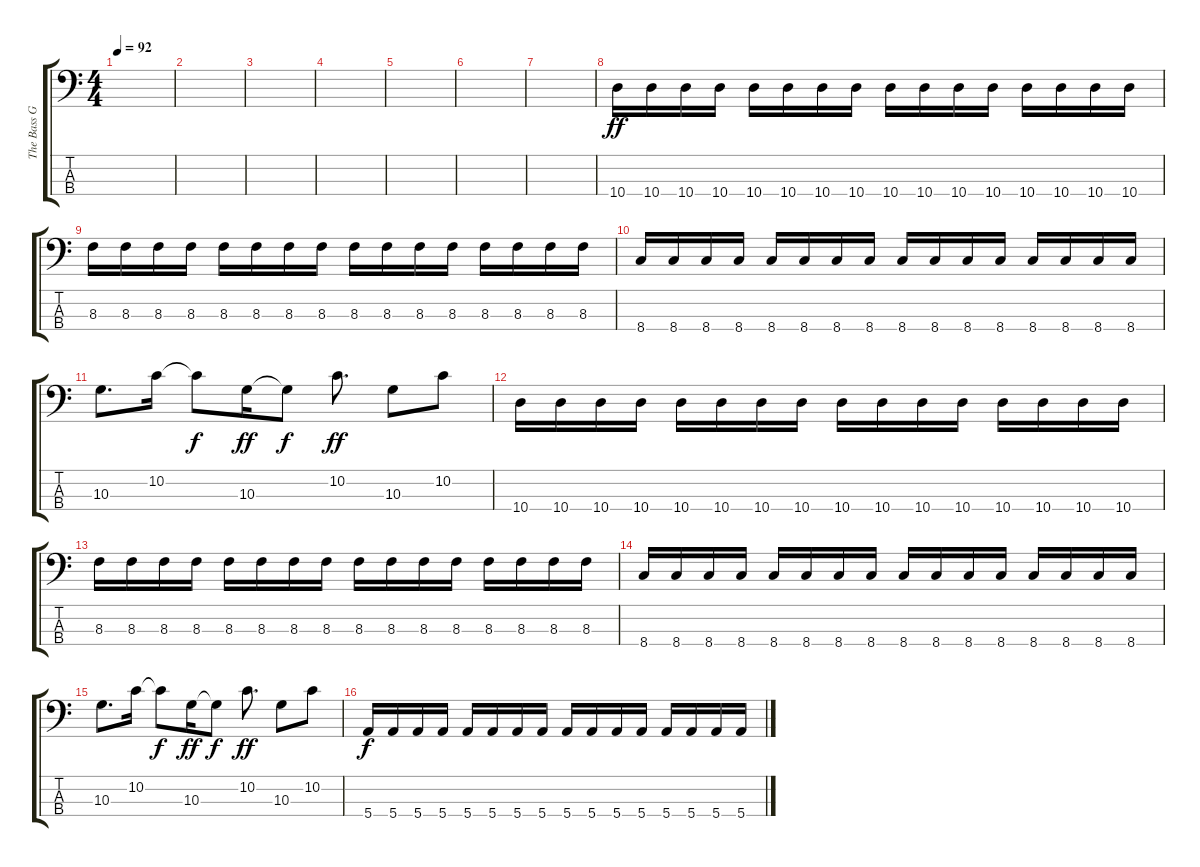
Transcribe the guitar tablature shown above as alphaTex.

\track ("The Bass Guitar" "The Bass G") {instrument electricbasspick}
\staff {score tabs}
\tuning (G2 D2 A1 E1) {hide}
\ts (4 4)
\tempo 92
\clef f4
\ks c
|
|
|
|
|
|
|
10.4.16{dy ff volume 11} 10.4.16 10.4.16 10.4.16 10.4.16 10.4.16 10.4.16 10.4.16 10.4.16 10.4.16 10.4.16 10.4.16 10.4.16 10.4.16 10.4.16 10.4.16 |
8.3.16 8.3.16 8.3.16 8.3.16 8.3.16 8.3.16 8.3.16 8.3.16 8.3.16 8.3.16 8.3.16 8.3.16 8.3.16 8.3.16 8.3.16 8.3.16 |
8.4.16 8.4.16 8.4.16 8.4.16 8.4.16 8.4.16 8.4.16 8.4.16 8.4.16 8.4.16 8.4.16 8.4.16 8.4.16 8.4.16 8.4.16 8.4.16 |
10.3.8{d} 10.2.16 10.2{t}.8{dy f} 10.3.16{dy ff} 10.3{t}.8{dy f} 10.2.8{d dy ff} 10.3.8 10.2.8 |
10.4.16 10.4.16 10.4.16 10.4.16 10.4.16 10.4.16 10.4.16 10.4.16 10.4.16 10.4.16 10.4.16 10.4.16 10.4.16 10.4.16 10.4.16 10.4.16 |
8.3.16 8.3.16 8.3.16 8.3.16 8.3.16 8.3.16 8.3.16 8.3.16 8.3.16 8.3.16 8.3.16 8.3.16 8.3.16 8.3.16 8.3.16 8.3.16 |
8.4.16 8.4.16 8.4.16 8.4.16 8.4.16 8.4.16 8.4.16 8.4.16 8.4.16 8.4.16 8.4.16 8.4.16 8.4.16 8.4.16 8.4.16 8.4.16 |
10.3.8{d} 10.2.16 10.2{t}.8{dy f} 10.3.16{dy ff} 10.3{t}.8{dy f} 10.2.8{d dy ff} 10.3.8 10.2.8 |
5.4.16{dy f} 5.4.16 5.4.16 5.4.16 5.4.16 5.4.16 5.4.16 5.4.16 5.4.16 5.4.16 5.4.16 5.4.16 5.4.16 5.4.16 5.4.16 5.4.16
